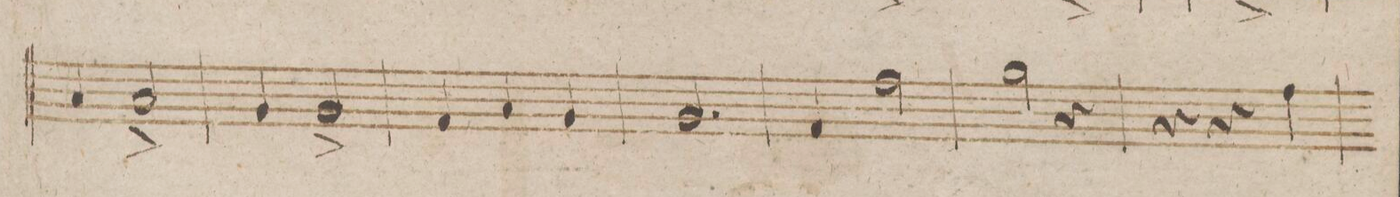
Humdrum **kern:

**kern	**dynam
*I"Clarinetto Imo in B.	*
*clefG2	*
*k[b-]	*
*M3/4	*
4g/	.
2g^/	.
=89	=89
4f/	.
2f^/	.
=90	=90
4e/	.
4g/	.
4f/	.
=91	=91
2.f/	.
=92	=92
4e/	.
2ee\	.
=93	=93
2ff\	.
4r	.
=94	=94
4r	.
4r	.
4ee\	.
=95	=95
*-	*-
